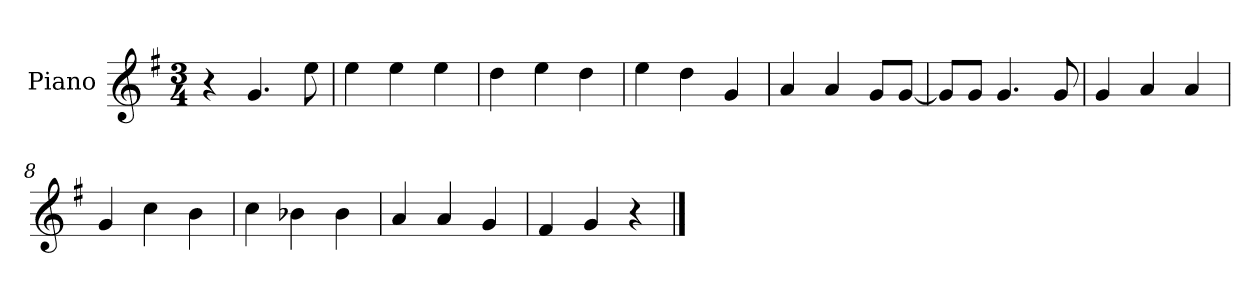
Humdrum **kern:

**kern
*part1
*staff1
*I"Piano
*I'P-no
*clefG2
*k[f#]
*M3/4
*MM178
=1
4r
4.g/
8ee\
=2
4ee\
4ee\
4ee\
=3
4dd\
4ee\
4dd\
=4
4ee\
4dd\
4g/
=5
4a/
4a/
8g/L
[8g/J
=6
8g/L]
8g/J
4.g/
8g/
=7
4g/
4a/
4a/
=8
4g/
4cc\
4b\
=9
4cc\
4b-X\
4b-\
!!LO:LB:g=z
=10
4a/
4a/
4g/
=11
4f#/
4g/
4r
==
*-
